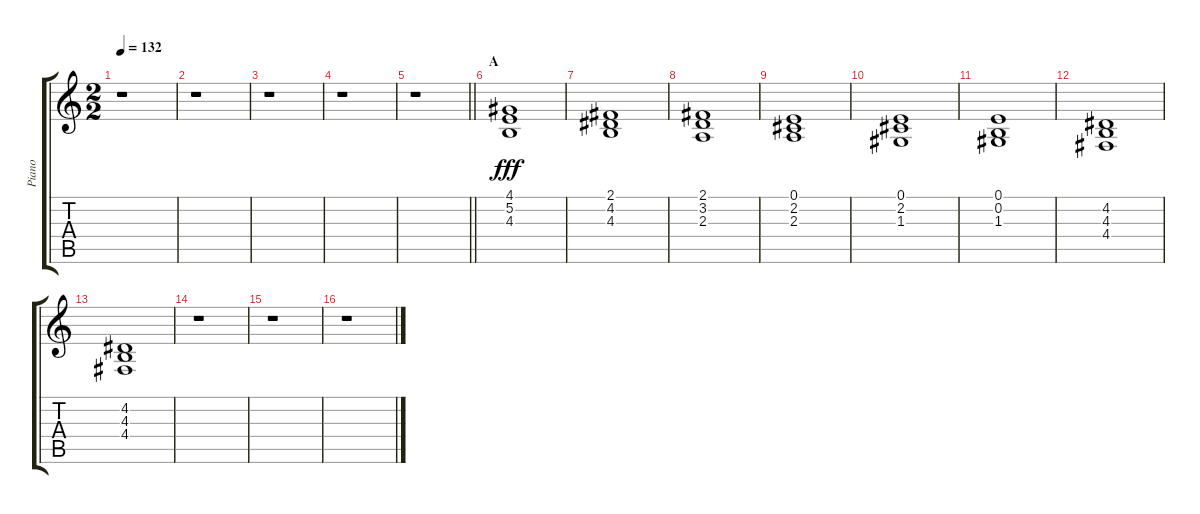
\track ("Piano" "Piano") {instrument acousticgrandpiano}
\staff {score tabs}
\tuning (E4 B3 G3 D3 A2 E2) {hide}
\ts (2 2)
\tempo 132
\clef g2
\ks c
r.1{dy fff instrument acousticgrandpiano} |
r.1 |
r.1 |
r.1 |
\barLineRight lightlight
r.1 |
\section ("" "A")
(4.1 5.2 4.3).1 |
(2.1 4.2 4.3).1 |
(2.1 3.2 2.3).1 |
(0.1 2.2 2.3).1 |
(0.1 2.2 1.3).1 |
(0.1 0.2 1.3).1 |
(4.2 4.3 4.4).1 |
(4.2 4.3 4.4).1 |
r.1 |
r.1 |
r.1
